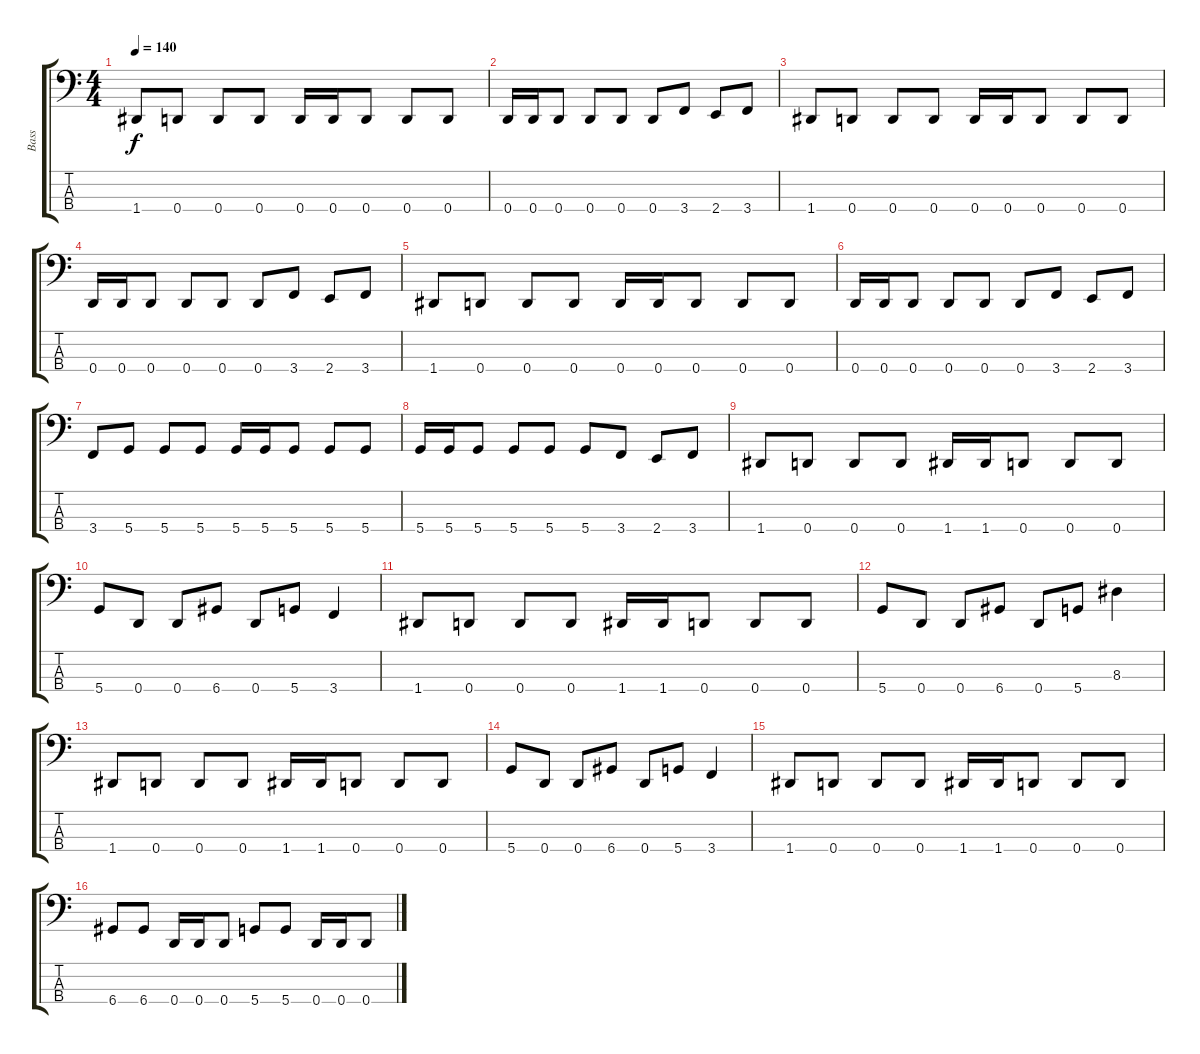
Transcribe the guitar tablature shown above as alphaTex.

\track ("Bass" "Bass") {instrument electricbassfinger}
\staff {score tabs}
\tuning (F2 C2 G1 D1) {hide}
\ts (4 4)
\tempo 140
\clef f4
\ks c
1.4.8{dy f} 0.4.8 0.4.8 0.4.8 0.4.16 0.4.16 0.4.8 0.4.8 0.4.8 |
0.4.16 0.4.16 0.4.8 0.4.8 0.4.8 0.4.8 3.4.8 2.4.8 3.4.8 |
1.4.8 0.4.8 0.4.8 0.4.8 0.4.16 0.4.16 0.4.8 0.4.8 0.4.8 |
0.4.16 0.4.16 0.4.8 0.4.8 0.4.8 0.4.8 3.4.8 2.4.8 3.4.8 |
1.4.8 0.4.8 0.4.8 0.4.8 0.4.16 0.4.16 0.4.8 0.4.8 0.4.8 |
0.4.16 0.4.16 0.4.8 0.4.8 0.4.8 0.4.8 3.4.8 2.4.8 3.4.8 |
3.4.8 5.4.8 5.4.8 5.4.8 5.4.16 5.4.16 5.4.8 5.4.8 5.4.8 |
5.4.16 5.4.16 5.4.8 5.4.8 5.4.8 5.4.8 3.4.8 2.4.8 3.4.8 |
1.4.8 0.4.8 0.4.8 0.4.8 1.4.16 1.4.16 0.4.8 0.4.8 0.4.8 |
5.4.8 0.4.8 0.4.8 6.4.8 0.4.8 5.4.8 3.4.4 |
1.4.8 0.4.8 0.4.8 0.4.8 1.4.16 1.4.16 0.4.8 0.4.8 0.4.8 |
5.4.8 0.4.8 0.4.8 6.4.8 0.4.8 5.4.8 8.3.4 |
1.4.8 0.4.8 0.4.8 0.4.8 1.4.16 1.4.16 0.4.8 0.4.8 0.4.8 |
5.4.8 0.4.8 0.4.8 6.4.8 0.4.8 5.4.8 3.4.4 |
1.4.8 0.4.8 0.4.8 0.4.8 1.4.16 1.4.16 0.4.8 0.4.8 0.4.8 |
6.4.8 6.4.8 0.4.16 0.4.16 0.4.8 5.4.8 5.4.8 0.4.16 0.4.16 0.4.8
